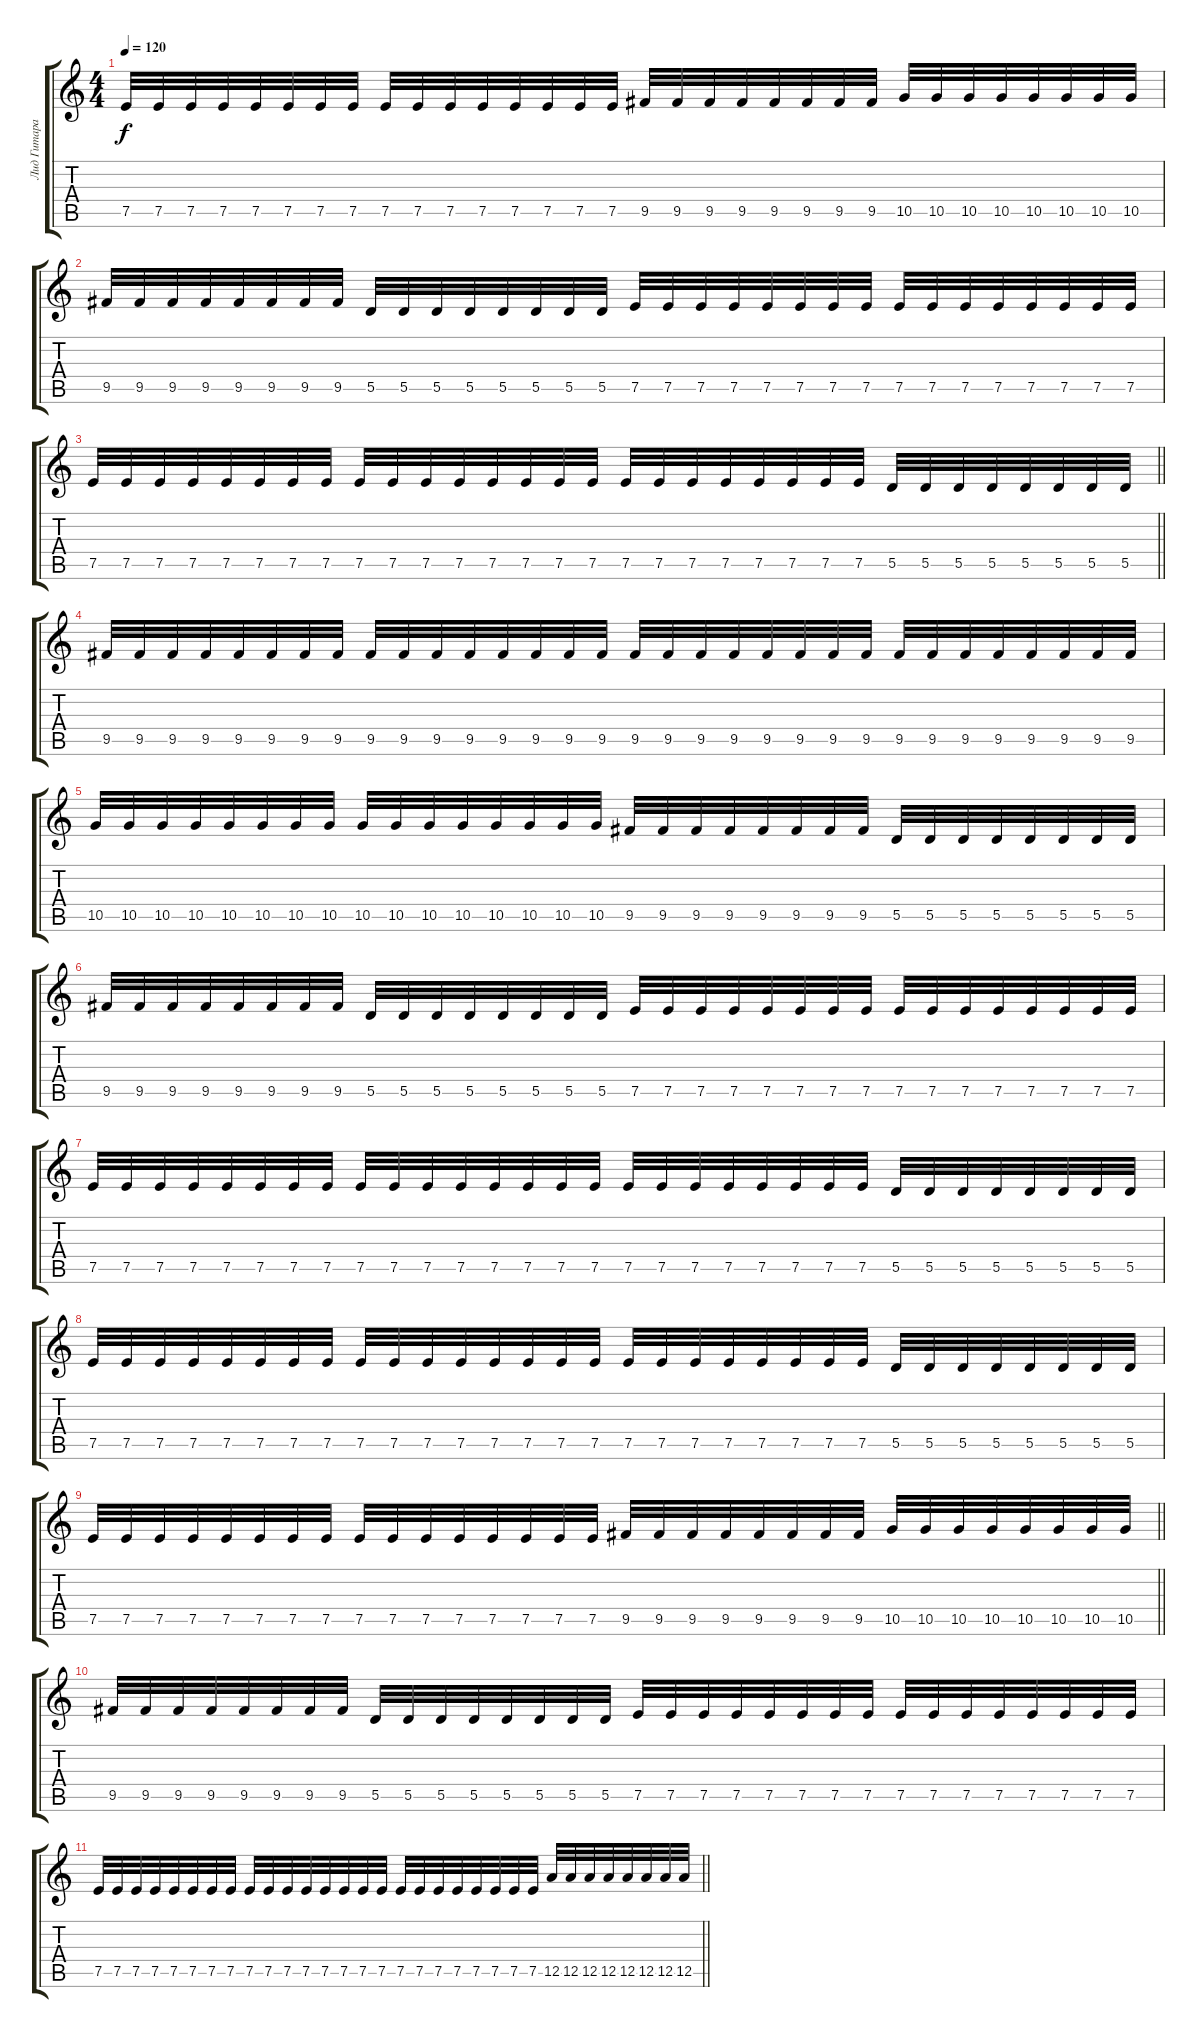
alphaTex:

\track ("Лид Гитара" "Лид Гитара") {instrument overdrivenguitar}
\staff {score tabs}
\tuning (E4 B3 G3 D3 A2 E2) {hide}
\ts (4 4)
\tempo 120
\clef g2
\ks c
7.5.32{dy f} 7.5.32 7.5.32 7.5.32 7.5.32 7.5.32 7.5.32 7.5.32 7.5.32 7.5.32 7.5.32 7.5.32 7.5.32 7.5.32 7.5.32 7.5.32 9.5.32 9.5.32 9.5.32 9.5.32 9.5.32 9.5.32 9.5.32 9.5.32 10.5.32 10.5.32 10.5.32 10.5.32 10.5.32 10.5.32 10.5.32 10.5.32 |
9.5.32 9.5.32 9.5.32 9.5.32 9.5.32 9.5.32 9.5.32 9.5.32 5.5.32 5.5.32 5.5.32 5.5.32 5.5.32 5.5.32 5.5.32 5.5.32 7.5.32 7.5.32 7.5.32 7.5.32 7.5.32 7.5.32 7.5.32 7.5.32 7.5.32 7.5.32 7.5.32 7.5.32 7.5.32 7.5.32 7.5.32 7.5.32 |
\barLineRight lightlight
7.5.32 7.5.32 7.5.32 7.5.32 7.5.32 7.5.32 7.5.32 7.5.32 7.5.32 7.5.32 7.5.32 7.5.32 7.5.32 7.5.32 7.5.32 7.5.32 7.5.32 7.5.32 7.5.32 7.5.32 7.5.32 7.5.32 7.5.32 7.5.32 5.5.32 5.5.32 5.5.32 5.5.32 5.5.32 5.5.32 5.5.32 5.5.32 |
9.5.32 9.5.32 9.5.32 9.5.32 9.5.32 9.5.32 9.5.32 9.5.32 9.5.32 9.5.32 9.5.32 9.5.32 9.5.32 9.5.32 9.5.32 9.5.32 9.5.32 9.5.32 9.5.32 9.5.32 9.5.32 9.5.32 9.5.32 9.5.32 9.5.32 9.5.32 9.5.32 9.5.32 9.5.32 9.5.32 9.5.32 9.5.32 |
10.5.32 10.5.32 10.5.32 10.5.32 10.5.32 10.5.32 10.5.32 10.5.32 10.5.32 10.5.32 10.5.32 10.5.32 10.5.32 10.5.32 10.5.32 10.5.32 9.5.32 9.5.32 9.5.32 9.5.32 9.5.32 9.5.32 9.5.32 9.5.32 5.5.32 5.5.32 5.5.32 5.5.32 5.5.32 5.5.32 5.5.32 5.5.32 |
9.5.32 9.5.32 9.5.32 9.5.32 9.5.32 9.5.32 9.5.32 9.5.32 5.5.32 5.5.32 5.5.32 5.5.32 5.5.32 5.5.32 5.5.32 5.5.32 7.5.32 7.5.32 7.5.32 7.5.32 7.5.32 7.5.32 7.5.32 7.5.32 7.5.32 7.5.32 7.5.32 7.5.32 7.5.32 7.5.32 7.5.32 7.5.32 |
7.5.32 7.5.32 7.5.32 7.5.32 7.5.32 7.5.32 7.5.32 7.5.32 7.5.32 7.5.32 7.5.32 7.5.32 7.5.32 7.5.32 7.5.32 7.5.32 7.5.32 7.5.32 7.5.32 7.5.32 7.5.32 7.5.32 7.5.32 7.5.32 5.5.32 5.5.32 5.5.32 5.5.32 5.5.32 5.5.32 5.5.32 5.5.32 |
7.5.32 7.5.32 7.5.32 7.5.32 7.5.32 7.5.32 7.5.32 7.5.32 7.5.32 7.5.32 7.5.32 7.5.32 7.5.32 7.5.32 7.5.32 7.5.32 7.5.32 7.5.32 7.5.32 7.5.32 7.5.32 7.5.32 7.5.32 7.5.32 5.5.32 5.5.32 5.5.32 5.5.32 5.5.32 5.5.32 5.5.32 5.5.32 |
\barLineRight lightlight
7.5.32 7.5.32 7.5.32 7.5.32 7.5.32 7.5.32 7.5.32 7.5.32 7.5.32 7.5.32 7.5.32 7.5.32 7.5.32 7.5.32 7.5.32 7.5.32 9.5.32 9.5.32 9.5.32 9.5.32 9.5.32 9.5.32 9.5.32 9.5.32 10.5.32 10.5.32 10.5.32 10.5.32 10.5.32 10.5.32 10.5.32 10.5.32 |
9.5.32 9.5.32 9.5.32 9.5.32 9.5.32 9.5.32 9.5.32 9.5.32 5.5.32 5.5.32 5.5.32 5.5.32 5.5.32 5.5.32 5.5.32 5.5.32 7.5.32 7.5.32 7.5.32 7.5.32 7.5.32 7.5.32 7.5.32 7.5.32 7.5.32 7.5.32 7.5.32 7.5.32 7.5.32 7.5.32 7.5.32 7.5.32 |
\barLineRight lightlight
7.5.32 7.5.32 7.5.32 7.5.32 7.5.32 7.5.32 7.5.32 7.5.32 7.5.32 7.5.32 7.5.32 7.5.32 7.5.32 7.5.32 7.5.32 7.5.32 7.5.32 7.5.32 7.5.32 7.5.32 7.5.32 7.5.32 7.5.32 7.5.32 12.5.32 12.5.32 12.5.32 12.5.32 12.5.32 12.5.32 12.5.32 12.5.32
